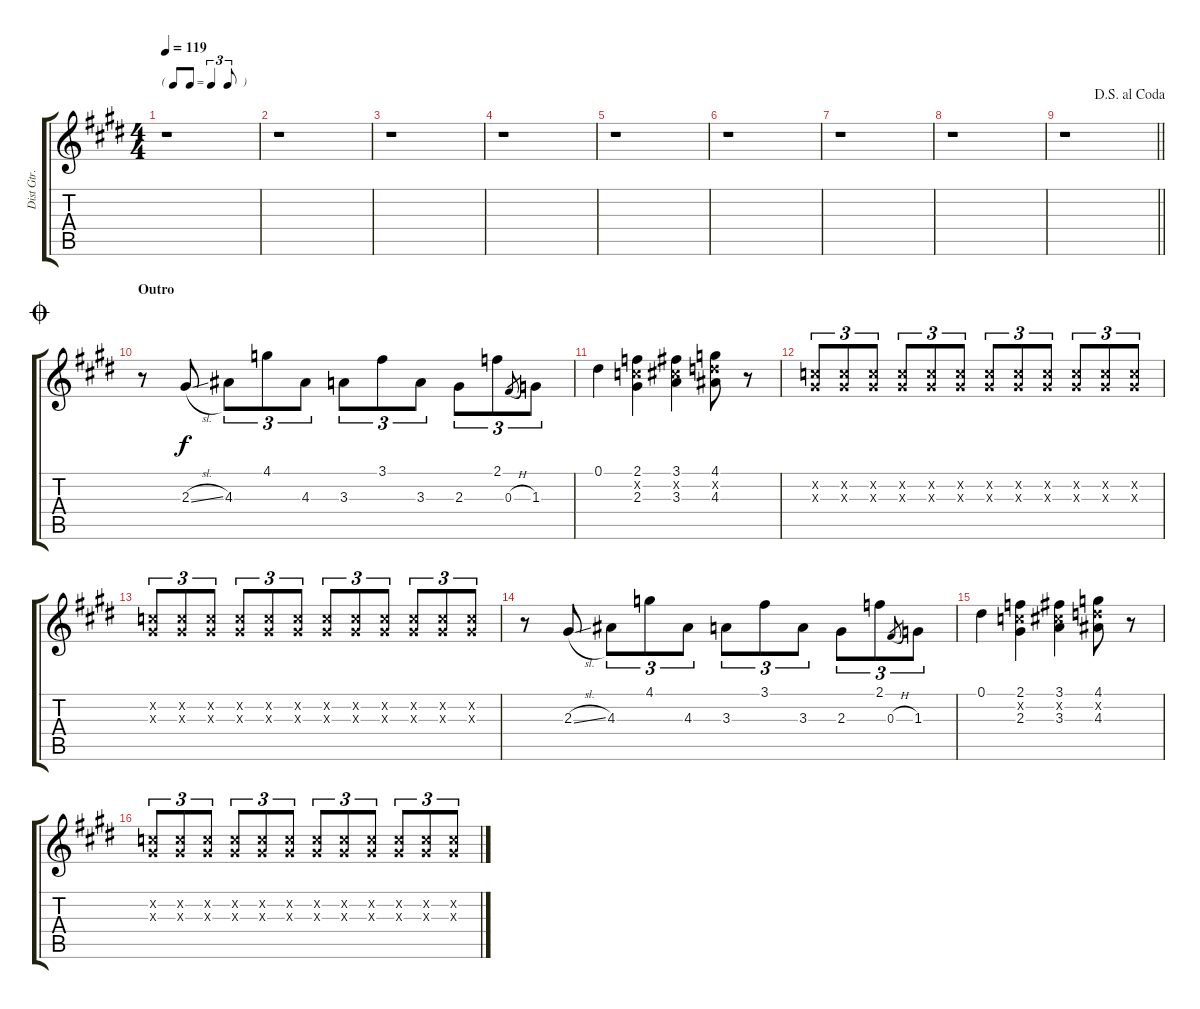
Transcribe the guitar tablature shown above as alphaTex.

\track ("Dist Gtr. (Slight Dist)" "Dist Gtr. ") {instrument distortionguitar}
\staff {score tabs}
\tuning (Eb4 Bb3 Gb3 Db3 Ab2 Eb2) {hide}
\ts (4 4)
\tf triplet8th
\tempo 119
\clef g2
\ks c#minor
r.1{dy f} |
\ks e
r.1 |
\ks c#minor
r.1 |
r.1 |
\ks e
r.1 |
\ks c#minor
r.1 |
\ks e
r.1 |
\ks c#minor
r.1 |
\jump dalsegnoalcoda
\barLineRight lightlight
\ks e
r.1 |
\section ("" "Outro")
\jump coda
\ks c#minor
r.8 2.3{sl}.8 4.3.8{tu (3 2)} 4.1.8{tu (3 2)} 4.3.8{tu (3 2)} 3.3.8{tu (3 2)} 3.1.8{tu (3 2)} 3.3.8{tu (3 2)} 2.3.8{tu (3 2)} 2.1.8{tu (3 2)} 0.3{h}.8{gr} 1.3.8{tu (3 2)} |
0.1.4 (2.1 2.2{x} 2.3).4 (3.1 3.2{x} 3.3).4 (4.1 4.2{x} 4.3).8 r.8 |
\ks e
(2.2{x} 2.3{x}).8{tu (3 2)} (2.2{x} 2.3{x}).8{tu (3 2)} (2.2{x} 2.3{x}).8{tu (3 2)} (2.2{x} 2.3{x}).8{tu (3 2)} (2.2{x} 2.3{x}).8{tu (3 2)} (2.2{x} 2.3{x}).8{tu (3 2)} (2.2{x} 2.3{x}).8{tu (3 2)} (2.2{x} 2.3{x}).8{tu (3 2)} (2.2{x} 2.3{x}).8{tu (3 2)} (2.2{x} 2.3{x}).8{tu (3 2)} (2.2{x} 2.3{x}).8{tu (3 2)} (2.2{x} 2.3{x}).8{tu (3 2)} |
\ks c#minor
(2.2{x} 2.3{x}).8{tu (3 2)} (2.2{x} 2.3{x}).8{tu (3 2)} (2.2{x} 2.3{x}).8{tu (3 2)} (2.2{x} 2.3{x}).8{tu (3 2)} (2.2{x} 2.3{x}).8{tu (3 2)} (2.2{x} 2.3{x}).8{tu (3 2)} (2.2{x} 2.3{x}).8{tu (3 2)} (2.2{x} 2.3{x}).8{tu (3 2)} (2.2{x} 2.3{x}).8{tu (3 2)} (2.2{x} 2.3{x}).8{tu (3 2)} (2.2{x} 2.3{x}).8{tu (3 2)} (2.2{x} 2.3{x}).8{tu (3 2)} |
\ks e
r.8 2.3{sl}.8 4.3.8{tu (3 2)} 4.1.8{tu (3 2)} 4.3.8{tu (3 2)} 3.3.8{tu (3 2)} 3.1.8{tu (3 2)} 3.3.8{tu (3 2)} 2.3.8{tu (3 2)} 2.1.8{tu (3 2)} 0.3{h}.8{gr} 1.3.8{tu (3 2)} |
\ks c#minor
0.1.4 (2.1 2.2{x} 2.3).4 (3.1 3.2{x} 3.3).4 (4.1 4.2{x} 4.3).8 r.8 |
\ks e
(2.2{x} 2.3{x}).8{tu (3 2)} (2.2{x} 2.3{x}).8{tu (3 2)} (2.2{x} 2.3{x}).8{tu (3 2)} (2.2{x} 2.3{x}).8{tu (3 2)} (2.2{x} 2.3{x}).8{tu (3 2)} (2.2{x} 2.3{x}).8{tu (3 2)} (2.2{x} 2.3{x}).8{tu (3 2)} (2.2{x} 2.3{x}).8{tu (3 2)} (2.2{x} 2.3{x}).8{tu (3 2)} (2.2{x} 2.3{x}).8{tu (3 2)} (2.2{x} 2.3{x}).8{tu (3 2)} (2.2{x} 2.3{x}).8{tu (3 2)}
